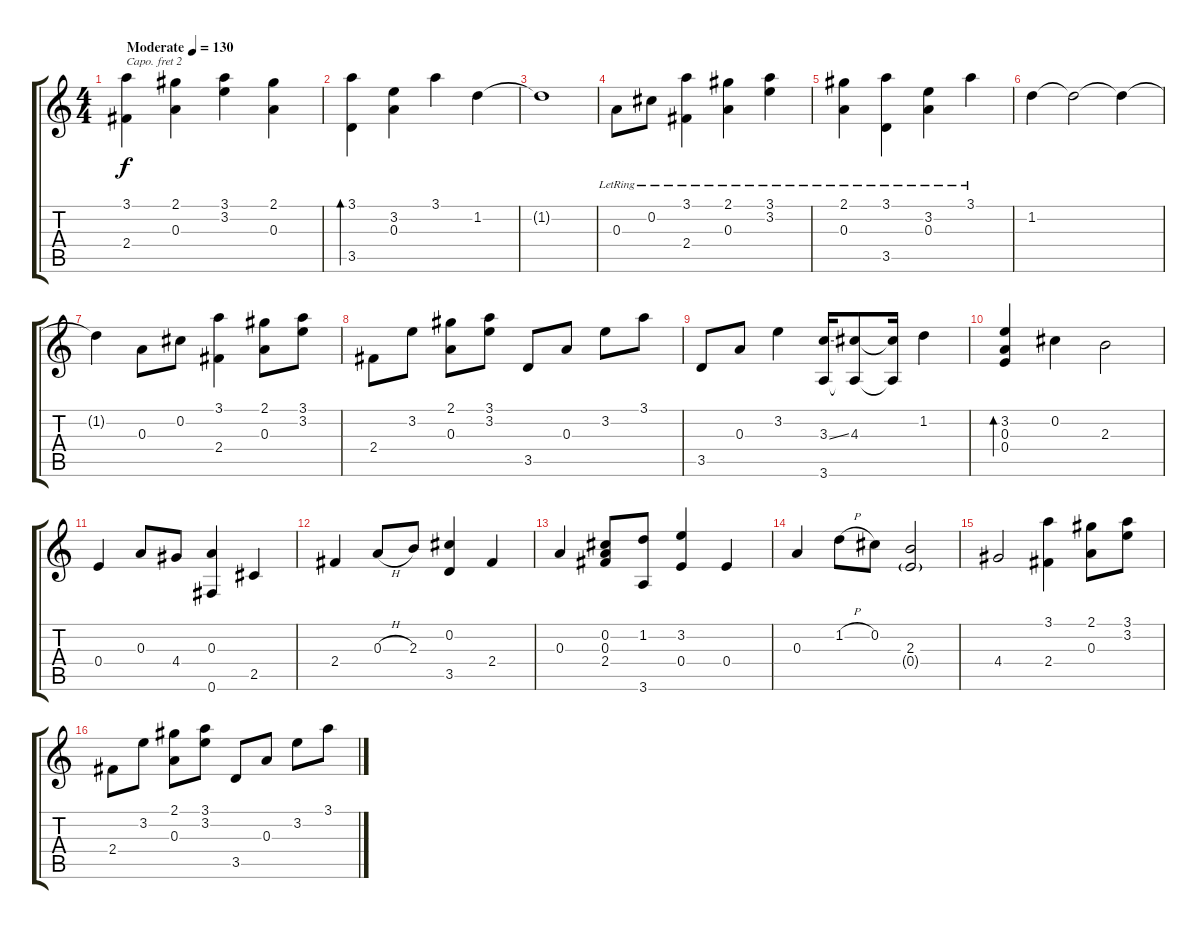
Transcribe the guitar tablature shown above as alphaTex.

\track "" {instrument acousticguitarsteel}
\staff {score tabs}
\capo 2
\tuning (E4 B3 G3 D3 A2 E2) {hide}
\ts (4 4)
\tempo (130 "Moderate")
\clef g2
\ks c
(3.1 2.4).4{dy f instrument acousticguitarsteel} (2.1 0.3).4 (3.1 3.2).4 (2.1 0.3).4 |
(3.1 3.5).4{bd 240} (3.2 0.3).4 3.1.4 1.2.4 |
1.2{t}.1 |
0.3{lr}.8 0.2{lr}.8 (3.1{lr} 2.4{lr}).4 (2.1{lr} 0.3{lr}).4 (3.1{lr} 3.2{lr}).4 |
(2.1{lr} 0.3{lr}).4 (3.1{lr} 3.5{lr}).4 (3.2{lr} 0.3{lr}).4 3.1{lr}.4 |
1.2.4 1.2{t}.2 1.2{t}.4 |
1.2{t}.4 0.3.8 0.2.8 (3.1 2.4).4 (2.1 0.3).8 (3.1 3.2).8 |
2.4.8 3.2.8 (2.1 0.3).8 (3.1 3.2).8 3.5.8 0.3.8 3.2.8 3.1.8 |
3.5.8 0.3.8 3.2.4 (3.3{ss} 3.6).16 (4.3 3.6{t}).8 (4.3{t} 3.6{t}).16 1.2.4 |
(3.2 0.3 0.4).4{bd 240} 0.2.4 2.3.2 |
0.4.4 0.3.8 4.4.8 (0.3 0.6).4 2.5.4 |
2.4.4 0.3{h}.8 2.3.8 (0.2 3.5).4 2.4.4 |
0.3.4 (0.2 0.3 2.4).8 (1.2 3.6).8 (3.2 0.4).4 0.4.4 |
0.3.4 1.2{h}.8 0.2.8 (2.3 0.4{g}).2 |
4.4.2 (3.1 2.4).4 (2.1 0.3).8 (3.1 3.2).8 |
2.4.8 3.2.8 (2.1 0.3).8 (3.1 3.2).8 3.5.8 0.3.8 3.2.8 3.1.8
